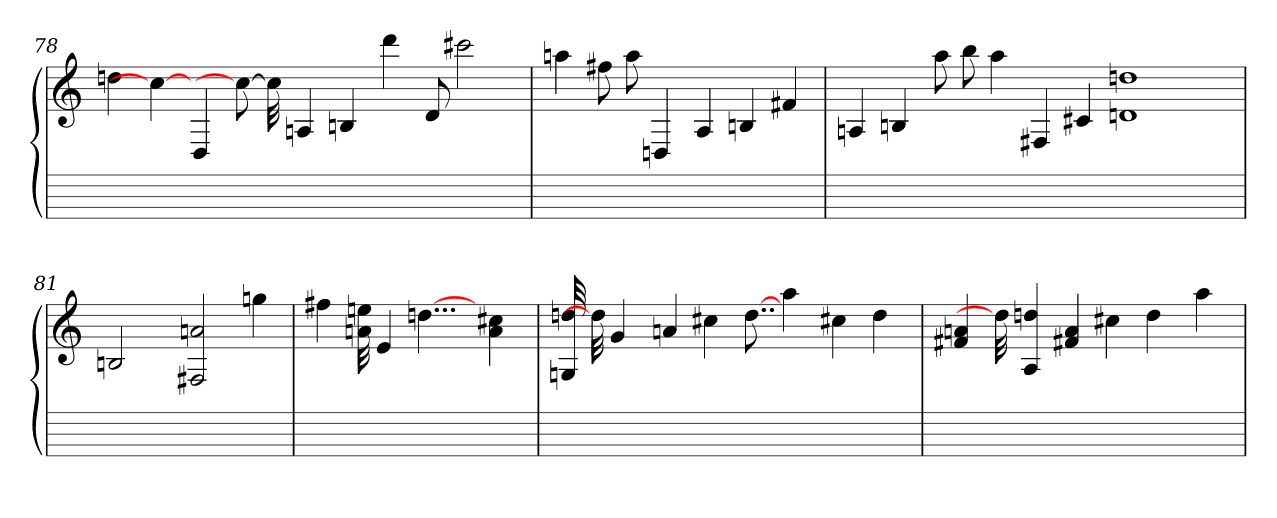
**kern	**kern
*part2	*part1
*staff2	*staff1
*	*clefG2
=78	=78
4ryy	4ddn
0ryy	4cc#_
.	4D
.	8cc#_
.	32cc#]
.	4An
.	4Bn
.	4ddd
.	8d
.	2ccc#X
32ryy	.
=79	=79
4ryy	4aan
1ryy	8ff#X
.	8aa
.	4Dn
.	4A
.	4Bn
4ryy	4f#X
=80	=80
4ryy	4An
0ryy	4Bn
.	8aa
.	8bb
.	4aa
.	4F#X
.	4c#X
.	1ddn 1dn
4ryy	.
=81	=81
4ryy	2Bn
1ryy	.
.	2an 2F#X
.	4ggn
=82	=82
4ryy	4ff#X
1ryy	32an 32een
.	4e
.	[4...ddn
.	32ryy
.	4a 4cc#X
32ryy	.
=83	=83
4ryy	32ddn 32Gn
.	32dd]
.	4g
1ryy	.
.	4an
.	4cc#X
.	[8..dd
.	4aa
2ryy	.
.	4cc#X
.	4dd
32ryy	.
=84	=84
4ryy	4an 4f#X
1ryy	32dd]
.	4ddn 4A
.	4f#X 4a
.	4cc#X
.	4dd
4ryy	.
.	4aa
32ryy	.
=	=
*-	*-
